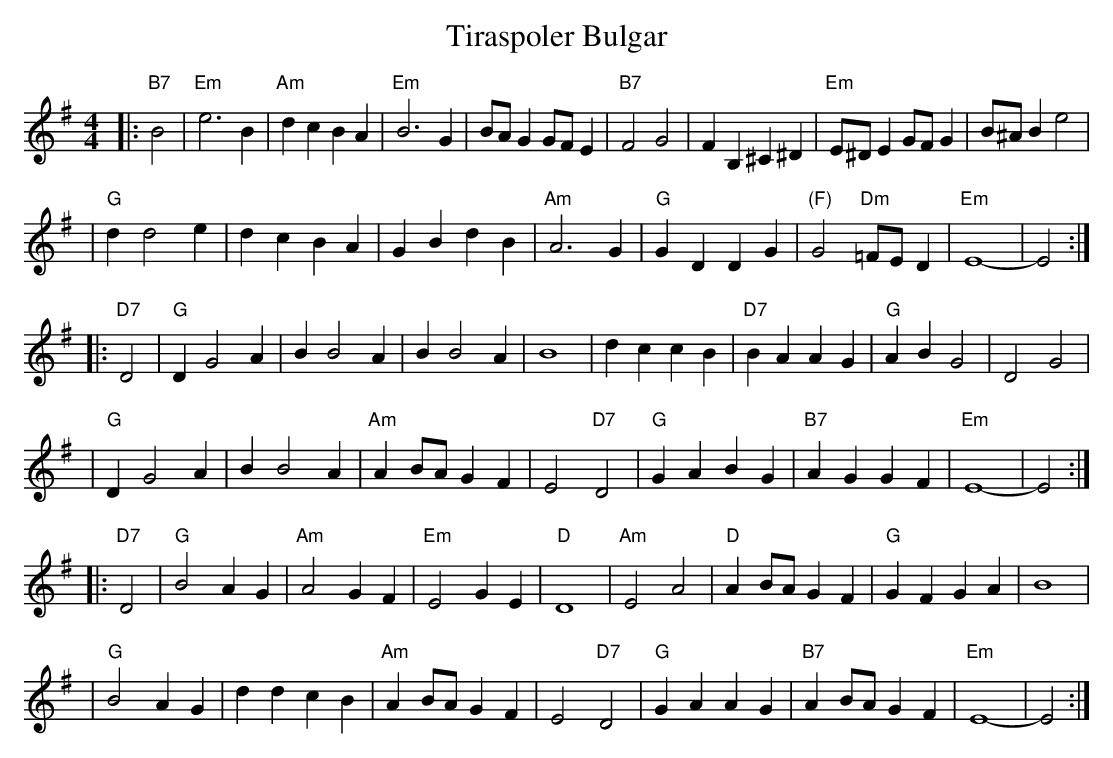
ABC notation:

X:1
T: Tiraspoler Bulgar
M: 4/4
L: 1/4
K: Em
|:"B7"B2 \
| "Em"e3 B | "Am"dc BA | "Em"B3 G | B/A/G G/F/E | "B7"F2 G2 | FB, ^C^D | "Em"E/^D/E G/F/G | B/^A/B e2 |
| "G"d d2 e | dc BA | GB dB | "Am"A3 G | "G"GD DG | "(F)"G2 "Dm"=F/E/D | "Em"E4- | E2 :|
|: "D7"D2 \
| "G"D G2 A | B B2 A | B B2 A | B4 | dc cB | "D7"BA AG | "G"AB G2 | D2 G2 |
| "G"D G2 A | B B2 A | "Am"AB/A/ GF | E2 "D7"D2 | "G"GA BG | "B7"AG GF | "Em"E4- | E2 :|
|: "D7"D2 \
| "G"B2 AG | "Am"A2 GF | "Em"E2 GE | "D"D4 | "Am"E2 A2 | "D"AB/A/ GF | "G"GF GA | B4 |
| "G"B2 AG | dd cB | "Am"AB/A/ GF | E2 "D7"D2 | "G"GA AG | "B7"AB/A/ GF | "Em"E4- | E2 :|
